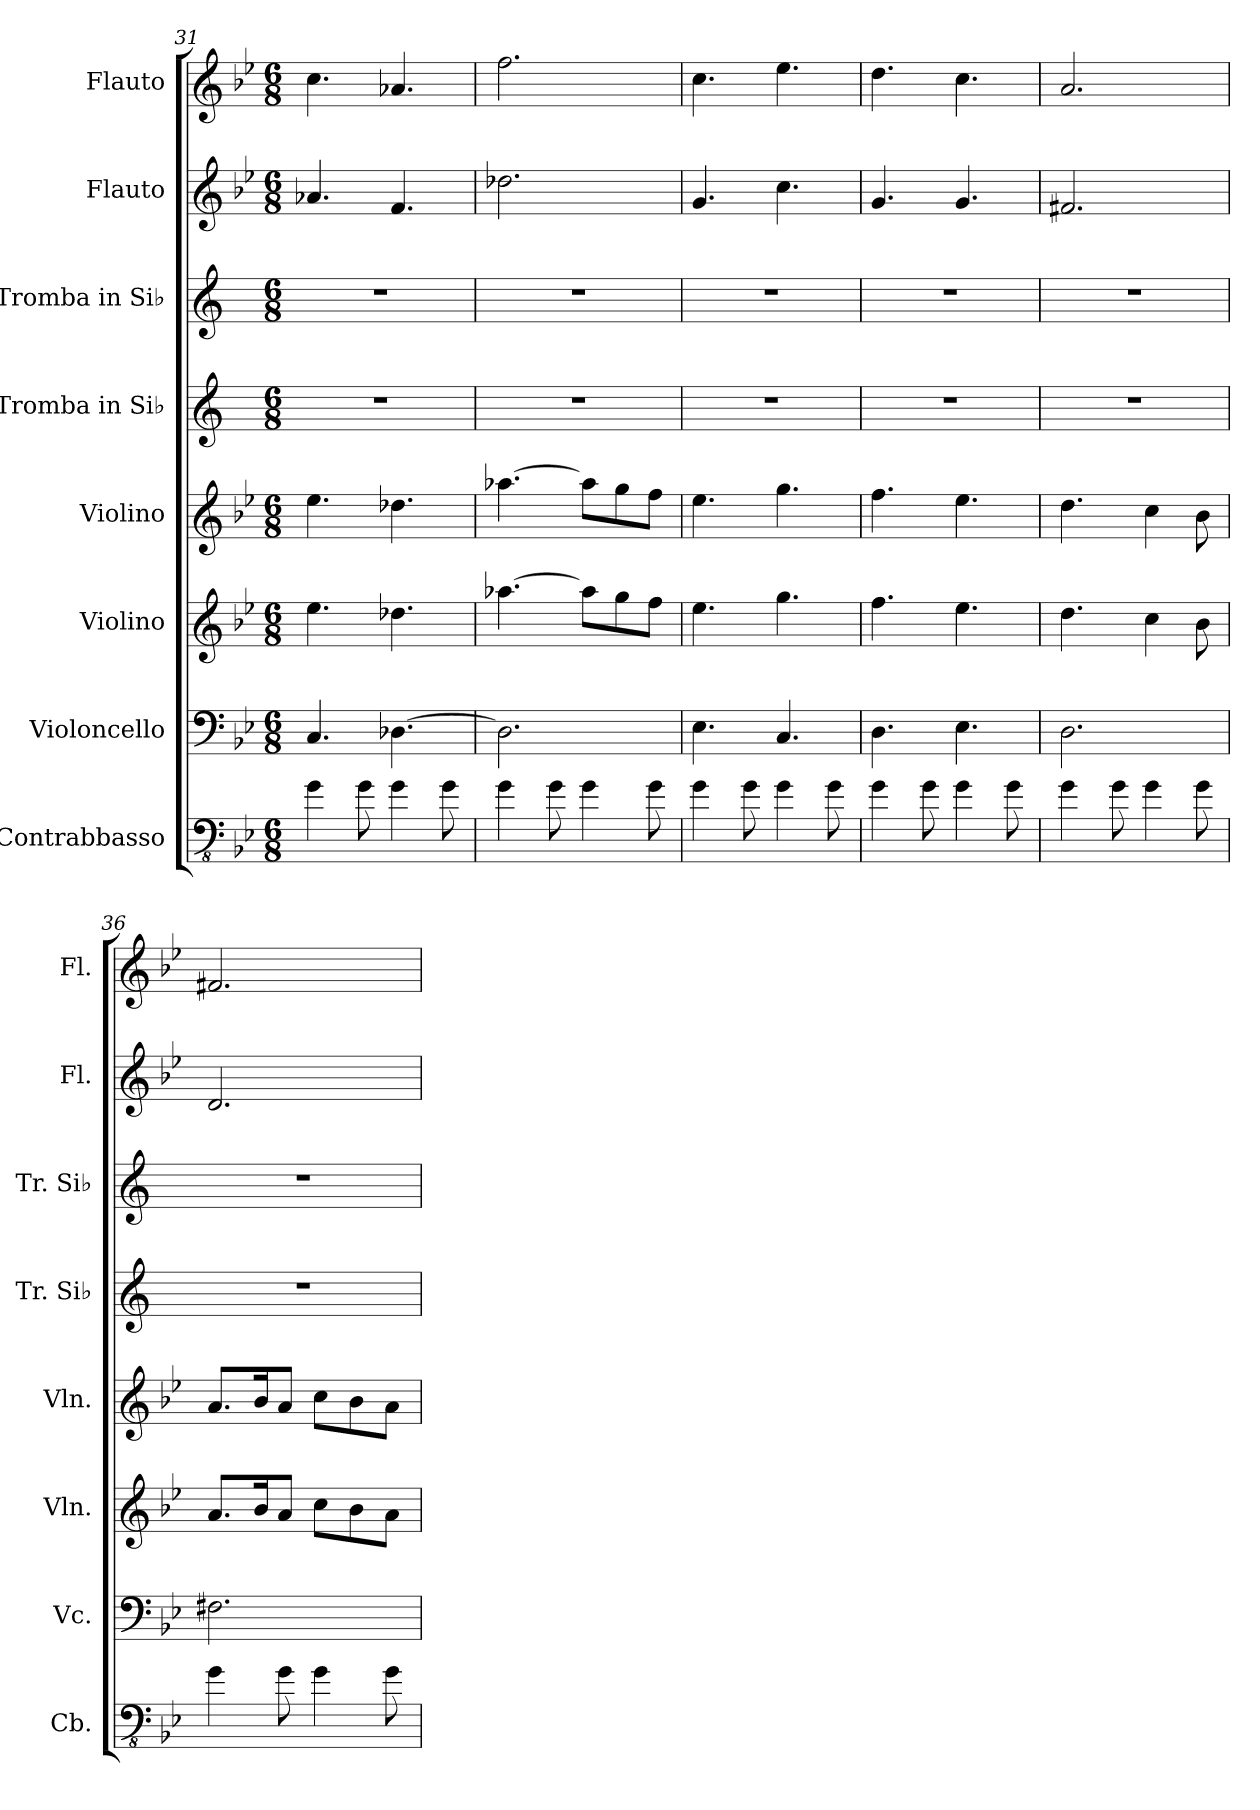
**kern	**kern	**kern	**kern	**kern	**kern	**kern	**kern
*part8	*part7	*part6	*part5	*part4	*part3	*part2	*part1
*staff8	*staff7	*staff6	*staff5	*staff4	*staff3	*staff2	*staff1
*I"Contrabbasso	*I"Violoncello	*I"Violino	*I"Violino	*I"Tromba in Si♭	*I"Tromba in Si♭	*I"Flauto	*I"Flauto
*I'Cb.	*I'Vc.	*I'Vln.	*I'Vln.	*I'Tr. Si♭	*I'Tr. Si♭	*I'Fl.	*I'Fl.
*clefFv4	*clefF4	*clefG2	*clefG2	*clefG2	*clefG2	*clefG2	*clefG2
*ITrd7c12	*	*	*	*ITrd1c2	*ITrd1c2	*	*
*k[b-e-]	*k[b-e-]	*k[b-e-]	*k[b-e-]	*k[b-e-]	*k[b-e-]	*k[b-e-]	*k[b-e-]
*M6/8	*M6/8	*M6/8	*M6/8	*M6/8	*M6/8	*M6/8	*M6/8
=31	=31	=31	=31	=31	=31	=31	=31
4GG\	4.C/	4.ee-\	4.ee-\	2.r	2.r	4.a-X/	4.cc\
8GG\	.	.	.	.	.	.	.
4GG\	[4.D-X\	4.dd-X\	4.dd-X\	.	.	4.f/	4.a-X/
8GG\	.	.	.	.	.	.	.
=32	=32	=32	=32	=32	=32	=32	=32
4GG\	2.D-\]	[4.aa-X\	[4.aa-X\	2.r	2.r	2.dd-X\	2.ff\
8GG\	.	.	.	.	.	.	.
4GG\	.	8aa-\L]	8aa-\L]	.	.	.	.
.	.	8gg\	8gg\	.	.	.	.
8GG\	.	8ff\J	8ff\J	.	.	.	.
!!LO:PB:g=z
=33	=33	=33	=33	=33	=33	=33	=33
4GG\	4.E-\	4.ee-\	4.ee-\	2.r	2.r	4.g/	4.cc\
8GG\	.	.	.	.	.	.	.
4GG\	4.C/	4.gg\	4.gg\	.	.	4.cc\	4.ee-\
8GG\	.	.	.	.	.	.	.
=34	=34	=34	=34	=34	=34	=34	=34
4GG\	4.D\	4.ff\	4.ff\	2.r	2.r	4.g/	4.dd\
8GG\	.	.	.	.	.	.	.
4GG\	4.E-\	4.ee-\	4.ee-\	.	.	4.g/	4.cc\
8GG\	.	.	.	.	.	.	.
=35	=35	=35	=35	=35	=35	=35	=35
4GG\	2.D\	4.dd\	4.dd\	2.r	2.r	2.f#X/	2.a/
8GG\	.	.	.	.	.	.	.
4GG\	.	4cc\	4cc\	.	.	.	.
8GG\	.	8b-\	8b-\	.	.	.	.
=36	=36	=36	=36	=36	=36	=36	=36
4GG\	2.F#X\	8.a/L	8.a/L	2.r	2.r	2.d/	2.f#X/
.	.	16b-/K	16b-/K	.	.	.	.
8GG\	.	8a/J	8a/J	.	.	.	.
4GG\	.	8cc\L	8cc\L	.	.	.	.
.	.	8b-\	8b-\	.	.	.	.
8GG\	.	8a\J	8a\J	.	.	.	.
=	=	=	=	=	=	=	=
*-	*-	*-	*-	*-	*-	*-	*-
